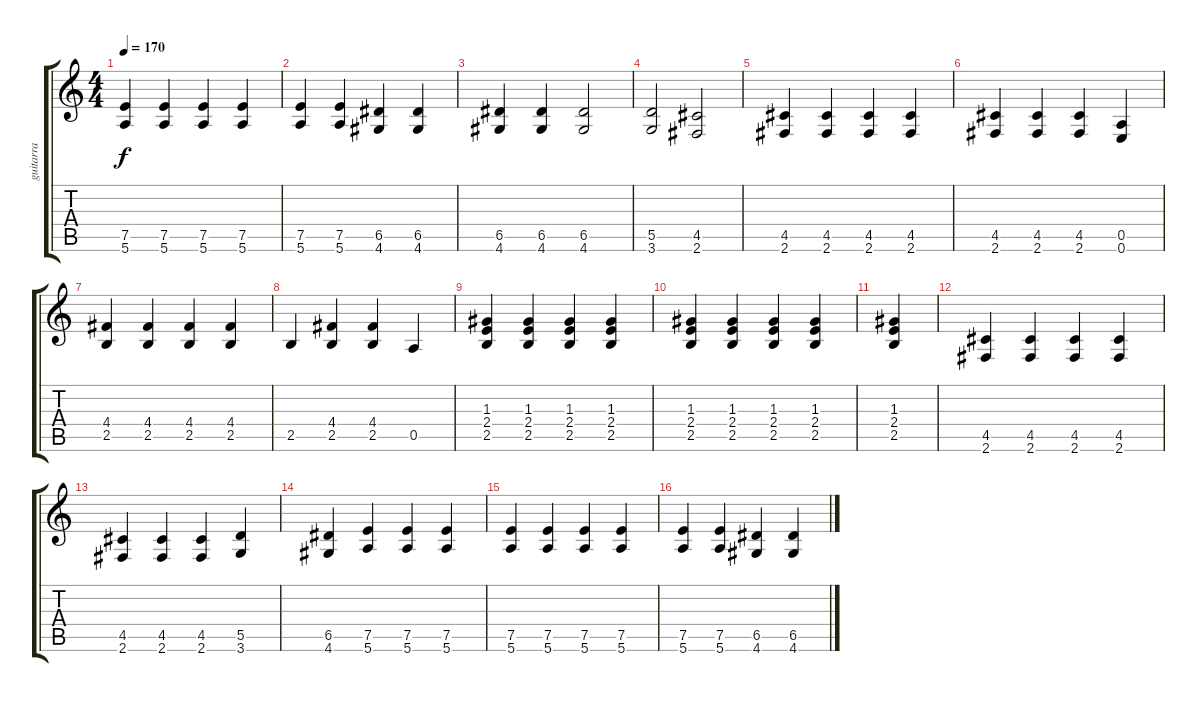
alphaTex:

\track ("guitarra" "guitarra") {instrument overdrivenguitar}
\staff {score tabs}
\tuning (E4 B3 G3 D3 A2 E2) {hide}
\ts (4 4)
\tempo 170
\clef g2
\ks c
(7.5 5.6).4{dy f} (7.5 5.6).4 (7.5 5.6).4 (7.5 5.6).4 |
(7.5 5.6).4 (7.5 5.6).4 (6.5 4.6).4 (6.5 4.6).4 |
(6.5 4.6).4 (6.5 4.6).4 (6.5 4.6).2 |
(5.5 3.6).2 (4.5 2.6).2 |
(4.5 2.6).4 (4.5 2.6).4 (4.5 2.6).4 (4.5 2.6).4 |
(4.5 2.6).4 (4.5 2.6).4 (4.5 2.6).4 (0.5 0.6).4 |
(4.4 2.5).4 (4.4 2.5).4 (4.4 2.5).4 (4.4 2.5).4 |
2.5.4 (4.4 2.5).4 (4.4 2.5).4 0.5.4 |
(1.3 2.4 2.5).4 (1.3 2.4 2.5).4 (1.3 2.4 2.5).4 (1.3 2.4 2.5).4 |
(1.3 2.4 2.5).4 (1.3 2.4 2.5).4 (1.3 2.4 2.5).4 (1.3 2.4 2.5).4 |
(1.3 2.4 2.5).4 |
(4.5 2.6).4 (4.5 2.6).4 (4.5 2.6).4 (4.5 2.6).4 |
(4.5 2.6).4 (4.5 2.6).4 (4.5 2.6).4 (5.5 3.6).4 |
(6.5 4.6).4 (7.5 5.6).4 (7.5 5.6).4 (7.5 5.6).4 |
(7.5 5.6).4 (7.5 5.6).4 (7.5 5.6).4 (7.5 5.6).4 |
(7.5 5.6).4 (7.5 5.6).4 (6.5 4.6).4 (6.5 4.6).4
